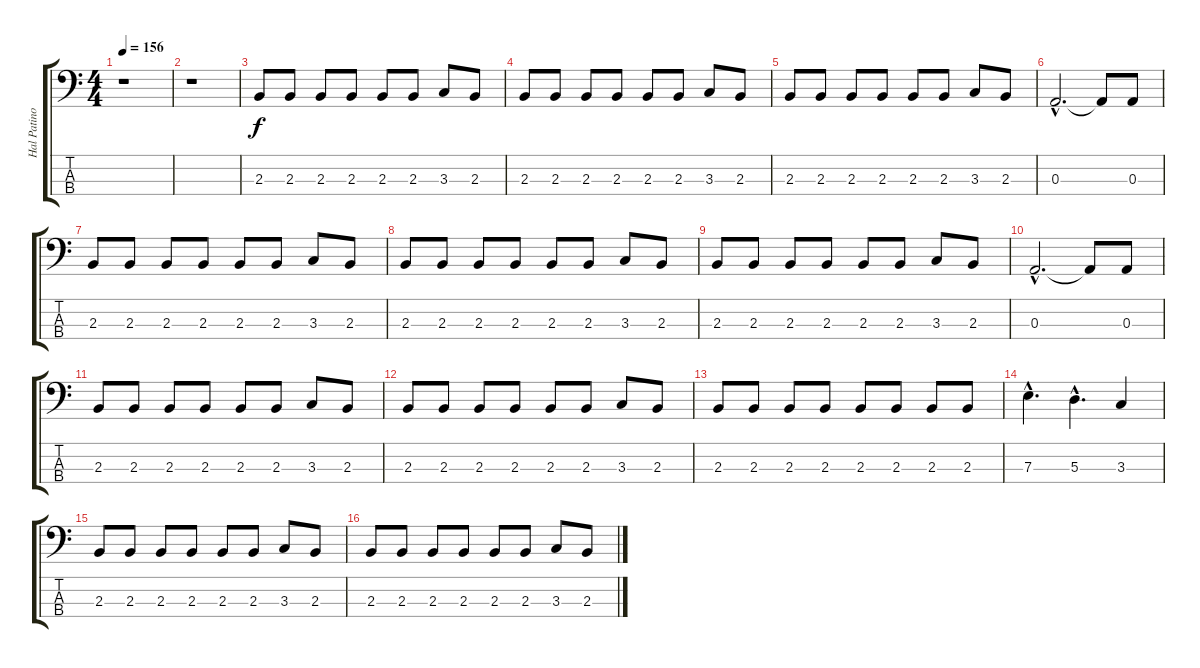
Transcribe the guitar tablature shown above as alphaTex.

\track ("Hal Patino" "Hal Patino") {instrument electricbassfinger}
\staff {score tabs}
\tuning (G2 D2 A1 E1) {hide}
\ts (4 4)
\tempo 156
\clef f4
\ks c
r.1{dy f instrument electricbassfinger} |
r.1 |
2.3.8 2.3.8 2.3.8 2.3.8 2.3.8 2.3.8 3.3.8 2.3.8 |
2.3.8 2.3.8 2.3.8 2.3.8 2.3.8 2.3.8 3.3.8 2.3.8 |
2.3.8 2.3.8 2.3.8 2.3.8 2.3.8 2.3.8 3.3.8 2.3.8 |
0.3{hac}.2{d} 0.3{t}.8 0.3.8 |
2.3.8 2.3.8 2.3.8 2.3.8 2.3.8 2.3.8 3.3.8 2.3.8 |
2.3.8 2.3.8 2.3.8 2.3.8 2.3.8 2.3.8 3.3.8 2.3.8 |
2.3.8 2.3.8 2.3.8 2.3.8 2.3.8 2.3.8 3.3.8 2.3.8 |
0.3{hac}.2{d} 0.3{t}.8 0.3.8 |
2.3.8 2.3.8 2.3.8 2.3.8 2.3.8 2.3.8 3.3.8 2.3.8 |
2.3.8 2.3.8 2.3.8 2.3.8 2.3.8 2.3.8 3.3.8 2.3.8 |
2.3.8 2.3.8 2.3.8 2.3.8 2.3.8 2.3.8 2.3.8 2.3.8 |
7.3{hac}.4{d} 5.3{hac}.4{d} 3.3.4 |
2.3.8 2.3.8 2.3.8 2.3.8 2.3.8 2.3.8 3.3.8 2.3.8 |
2.3.8 2.3.8 2.3.8 2.3.8 2.3.8 2.3.8 3.3.8 2.3.8
